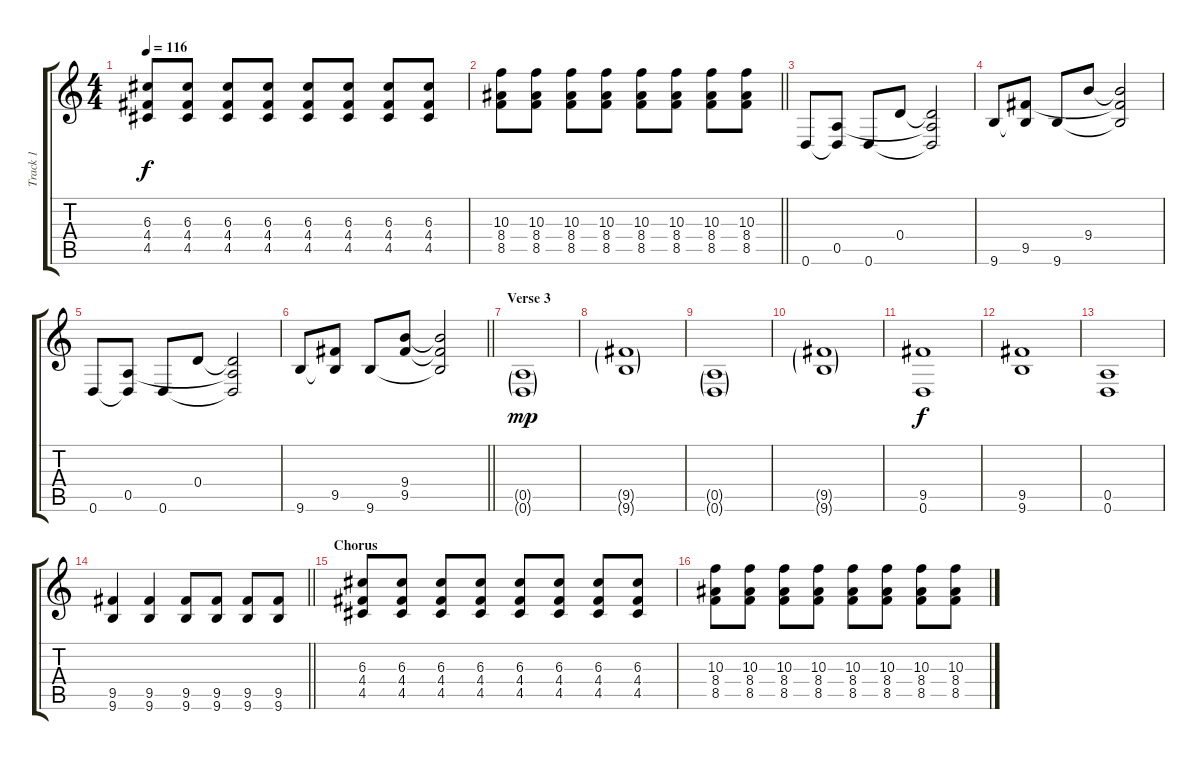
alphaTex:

\track ("Track 1" "Track 1") {instrument overdrivenguitar}
\staff {score tabs}
\tuning (E4 B3 G3 D3 A2 D2) {hide}
\ts (4 4)
\tempo 116
\clef g2
\ks c
(6.3 4.4 4.5).8{dy f} (6.3 4.4 4.5).8 (6.3 4.4 4.5).8 (6.3 4.4 4.5).8 (6.3 4.4 4.5).8 (6.3 4.4 4.5).8 (6.3 4.4 4.5).8 (6.3 4.4 4.5).8 |
\barLineRight lightlight
(10.3 8.4 8.5).8 (10.3 8.4 8.5).8 (10.3 8.4 8.5).8 (10.3 8.4 8.5).8 (10.3 8.4 8.5).8 (10.3 8.4 8.5).8 (10.3 8.4 8.5).8 (10.3 8.4 8.5).8 |
0.6.8 (0.5 0.6{t}).8 0.6.8 0.4.8 (0.4{t} 0.5{t} 0.6{t}).2 |
9.6.8 (9.5 9.6{t}).8 9.6.8 9.4.8 (9.4{t} 9.5{t} 9.6{t}).2 |
0.6.8 (0.5 0.6{t}).8 0.6.8 0.4.8 (0.4{t} 0.5{t} 0.6{t}).2 |
\barLineRight lightlight
9.6.8 (9.5 9.6{t}).8 9.6.8 (9.4 9.5).8 (9.4{t} 9.5{t} 9.6{t}).2 |
\section ("" "Verse 3")
(0.5{g} 0.6{g}).1{dy mp} |
(9.5{g} 9.6{g}).1 |
(0.5{g} 0.6{g}).1 |
(9.5{g} 9.6{g}).1 |
(9.5 0.6).1{dy f} |
(9.5 9.6).1 |
(0.5 0.6).1 |
\barLineRight lightlight
(9.5 9.6).4 (9.5 9.6).4 (9.5 9.6).8 (9.5 9.6).8 (9.5 9.6).8 (9.5 9.6).8 |
\section ("" "Chorus")
(6.3 4.4 4.5).8 (6.3 4.4 4.5).8 (6.3 4.4 4.5).8 (6.3 4.4 4.5).8 (6.3 4.4 4.5).8 (6.3 4.4 4.5).8 (6.3 4.4 4.5).8 (6.3 4.4 4.5).8 |
(10.3 8.4 8.5).8 (10.3 8.4 8.5).8 (10.3 8.4 8.5).8 (10.3 8.4 8.5).8 (10.3 8.4 8.5).8 (10.3 8.4 8.5).8 (10.3 8.4 8.5).8 (10.3 8.4 8.5).8
